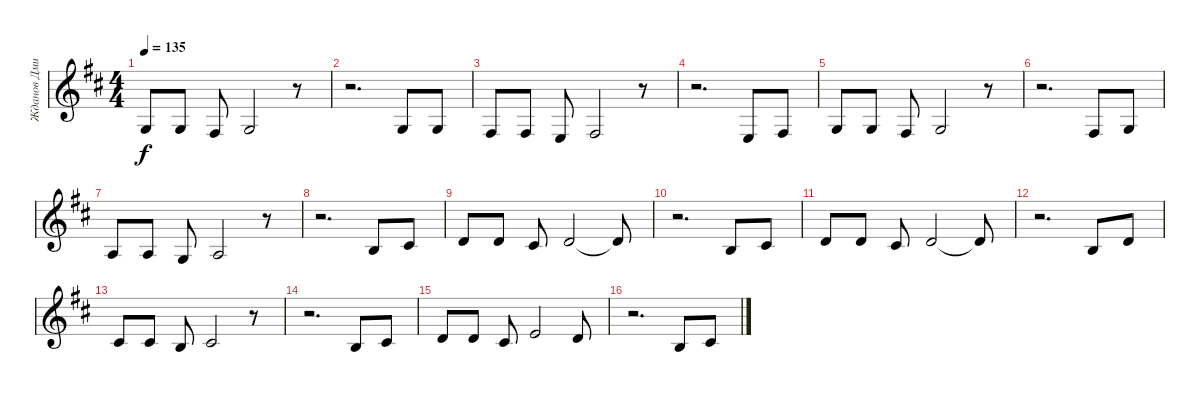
\track ("Жданов Дмитрий" "Жданов Дми") {instrument flute}
\staff {score}
\tuning (E4 B3 G3 D3 A2 E2) {hide}
\ts (4 4)
\tempo 135
\clef g2
\ks d
0.3.8{dy f} 0.3.8 4.4.8 0.3.2 r.8 |
r.2{d} 0.3.8 0.3.8 |
4.4.8 4.4.8 2.4.8 4.4.2 r.8 |
r.2{d} 2.4.8 4.4.8 |
0.3.8 0.3.8 4.4.8 0.3.2 r.8 |
r.2{d} 4.4.8 0.3.8 |
2.3.8 2.3.8 0.3.8 2.3.2 r.8 |
r.2{d} 0.2.8 2.2.8 |
3.2.8 3.2.8 2.2.8 3.2.2 3.2{t}.8 |
r.2{d} 0.2.8 2.2.8 |
3.2.8 3.2.8 2.2.8 3.2.2 3.2{t}.8 |
r.2{d} 0.2.8 3.2.8 |
2.2.8 2.2.8 0.2.8 11.4.2 r.8 |
r.2{d} 0.2.8 2.2.8 |
3.2.8 3.2.8 2.2.8 0.1.2 3.2.8 |
r.2{d} 0.2.8 2.2.8
